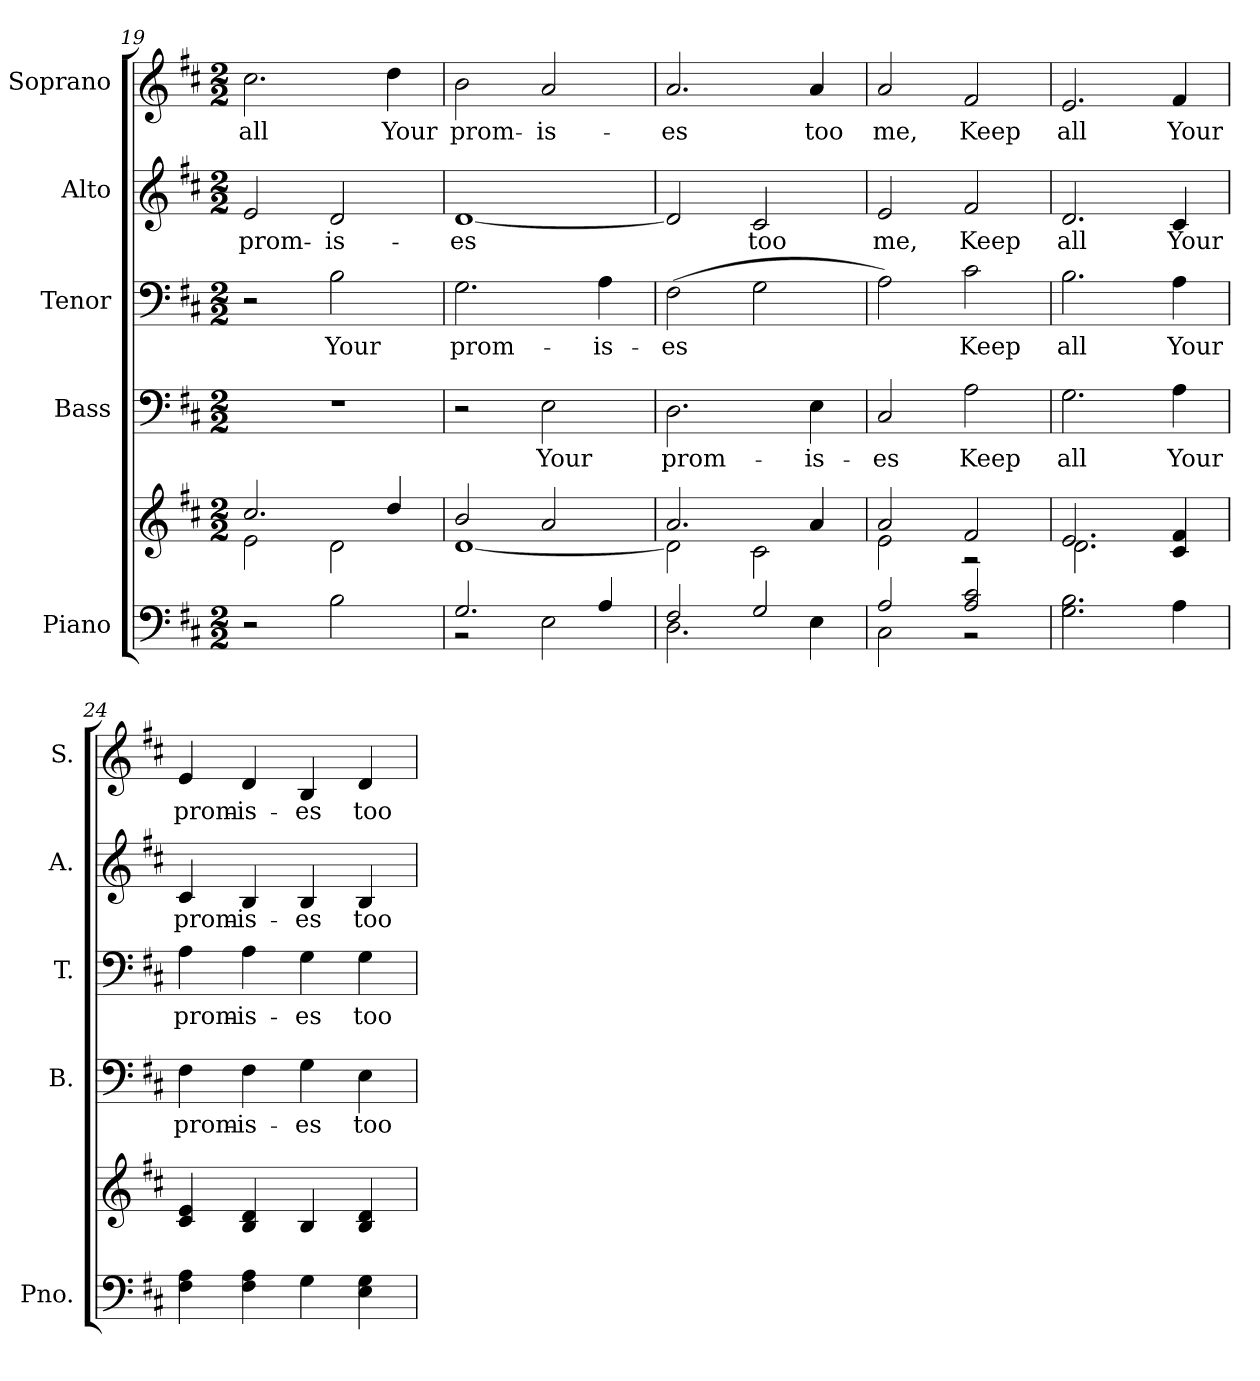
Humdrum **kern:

**kern	**kern	**kern	**text	**kern	**text	**kern	**text	**kern	**text
*part5	*part5	*part4	*part4	*part3	*part3	*part2	*part2	*part1	*part1
*staff6	*staff5	*staff4	*staff4	*staff3	*staff3	*staff2	*staff2	*staff1	*staff1
*I"Piano	*	*I"Bass	*	*I"Tenor	*	*I"Alto	*	*I"Soprano	*
*I'Pno.	*	*I'B.	*	*I'T.	*	*I'A.	*	*I'S.	*
!!LO:PB:g=z
*clefF4	*clefG2	*clefF4	*	*clefF4	*	*clefG2	*	*clefG2	*
*k[f#c#]	*k[f#c#]	*k[f#c#]	*	*k[f#c#]	*	*k[f#c#]	*	*k[f#c#]	*
*D:	*D:	*D:	*	*D:	*	*D:	*	*D:	*
*M2/2	*M2/2	*M2/2	*	*M2/2	*	*M2/2	*	*M2/2	*
=19	=19	=19	=19	=19	=19	=19	=19	=19	=19
*	*^	*	*	*	*	*	*	*	*
!	!	!	!	!	!	!	!	!LO:LY:b:color=#000000	!	!
!	!	!	!	!	!	!	!	!	!	!LO:LY:b:color=#000000
2r	2.cc#i/	2ei\	1r	.	2r	.	2ei/	prom-	2.cc#i\	all
!	!	!	!	!	!	!LO:LY:b:color=#000000	!	!	!	!
!	!	!	!	!	!	!	!	!LO:LY:b:color=#000000	!	!
2Bi\	.	2di\	.	.	2Bi\	Your	2di/	-is-	.	.
!	!	!	!	!	!	!	!	!	!	!LO:LY:b:color=#000000
.	4ddi/	.	.	.	.	.	.	.	4ddi\	Your
=20	=20	=20	=20	=20	=20	=20	=20	=20	=20	=20
*^	*	*	*	*	*	*	*	*	*	*
!	!	!	!	!	!	!	!LO:LY:b:color=#000000	!	!	!	!
!	!	!	!	!	!	!	!	!	!LO:LY:b:color=#000000	!	!
!	!	!	!	!	!	!	!	!	!	!	!LO:LY:b:color=#000000
2.Gi/	2r	2bi/	[<1di	2r	.	2.Gi\	prom-	[<1di	-es	2bi\	prom-
!	!	!	!	!	!LO:LY:b:color=#000000	!	!	!	!	!	!
!	!	!	!	!	!	!	!	!	!	!	!LO:LY:b:color=#000000
.	2Ei\	2ai/	.	2Ei\	Your	.	.	.	.	2ai/	-is-
!	!	!	!	!	!	!	!LO:LY:b:color=#000000	!	!	!	!
4Ai/	.	.	.	.	.	4Ai\	-is-	.	.	.	.
=21	=21	=21	=21	=21	=21	=21	=21	=21	=21	=21	=21
!	!	!	!	!	!LO:LY:b:color=#000000	!	!	!	!	!	!
!	!	!	!	!	!	!	!LO:LY:b:color=#000000	!	!	!	!
!	!	!	!	!	!	!	!	!	!	!	!LO:LY:b:color=#000000
2F#i/	2.Di\	2.ai/	2di\]	2.Di\	prom-	(2F#i\	-es	2di/]	.	2.ai/	-es
!	!	!	!	!	!	!	!	!	!LO:LY:b:color=#000000	!	!
2Gi/	.	.	2c#i\	.	.	2Gi\	.	2c#i/	too	.	.
!	!	!	!	!	!LO:LY:b:color=#000000	!	!	!	!	!	!
!	!	!	!	!	!	!	!	!	!	!	!LO:LY:b:color=#000000
.	4Ei\	4ai/	.	4Ei\	-is-	.	.	.	.	4ai/	too
=22	=22	=22	=22	=22	=22	=22	=22	=22	=22	=22	=22
!	!	!	!	!	!LO:LY:b:color=#000000	!	!	!	!	!	!
!	!	!	!	!	!	!	!	!	!LO:LY:b:color=#000000	!	!
!	!	!	!	!	!	!	!	!	!	!	!LO:LY:b:color=#000000
2Ai/	2C#i\	2ai/	2ei\	2C#i/	-es	2Ai\)	.	2ei/	me,	2ai/	me,
!	!	!	!	!	!LO:LY:b:color=#000000	!	!	!	!	!	!
!	!	!	!	!	!	!	!LO:LY:b:color=#000000	!	!	!	!
!	!	!	!	!	!	!	!	!	!LO:LY:b:color=#000000	!	!
!	!	!	!	!	!	!	!	!	!	!	!LO:LY:b:color=#000000
2Ai/ 2c#i	2r	2f#i/	2r	2Ai\	Keep	2c#i\	Keep	2f#i/	Keep	2f#i/	Keep
*v	*v	*	*	*	*	*	*	*	*	*	*
=23	=23	=23	=23	=23	=23	=23	=23	=23	=23	=23
*^	*	*	*	*	*	*	*	*	*	*
!	!	!	!	!	!LO:LY:b:color=#000000	!	!	!	!	!	!
*v	*v	*	*	*	*	*	*	*	*	*	*
*^	*	*	*	*	*	*	*	*	*	*
!	!	!	!	!	!	!	!LO:LY:b:color=#000000	!	!	!	!
*v	*v	*	*	*	*	*	*	*	*	*	*
*^	*	*	*	*	*	*	*	*	*	*
!	!	!	!	!	!	!	!	!	!LO:LY:b:color=#000000	!	!
*v	*v	*	*	*	*	*	*	*	*	*	*
*^	*	*	*	*	*	*	*	*	*	*
!	!	!	!	!	!	!	!	!	!	!	!LO:LY:b:color=#000000
*v	*v	*	*	*	*	*	*	*	*	*	*
2.Gi\ 2.Bi	2.ei/	2.di\	2.Gi\	all	2.Bi\	all	2.di/	all	2.ei/	all
!	!	!	!	!LO:LY:b:color=#000000	!	!	!	!	!	!
!	!	!	!	!	!	!LO:LY:b:color=#000000	!	!	!	!
!	!	!	!	!	!	!	!	!LO:LY:b:color=#000000	!	!
!	!	!	!	!	!	!	!	!	!	!LO:LY:b:color=#000000
4Ai\	4c#i/ 4f#i	4ryy	4Ai\	Your	4Ai\	Your	4c#i/	Your	4f#i/	Your
*	*v	*v	*	*	*	*	*	*	*	*
=24	=24	=24	=24	=24	=24	=24	=24	=24	=24
*	*^	*	*	*	*	*	*	*	*
!	!	!	!	!LO:LY:b:color=#000000	!	!	!	!	!	!
*	*v	*v	*	*	*	*	*	*	*	*
*	*^	*	*	*	*	*	*	*	*
!	!	!	!	!	!	!LO:LY:b:color=#000000	!	!	!	!
*	*v	*v	*	*	*	*	*	*	*	*
*	*^	*	*	*	*	*	*	*	*
!	!	!	!	!	!	!	!	!LO:LY:b:color=#000000	!	!
*	*v	*v	*	*	*	*	*	*	*	*
*	*^	*	*	*	*	*	*	*	*
!	!	!	!	!	!	!	!	!	!	!LO:LY:b:color=#000000
*	*v	*v	*	*	*	*	*	*	*	*
4F#i\ 4Ai	4c#i/ 4ei	4F#i\	prom-	4Ai\	prom-	4c#i/	prom-	4ei/	prom-
!	!	!	!LO:LY:b:color=#000000	!	!	!	!	!	!
!	!	!	!	!	!LO:LY:b:color=#000000	!	!	!	!
!	!	!	!	!	!	!	!LO:LY:b:color=#000000	!	!
!	!	!	!	!	!	!	!	!	!LO:LY:b:color=#000000
4F#i\ 4Ai	4Bi/ 4di	4F#i\	-is-	4Ai\	-is-	4Bi/	-is-	4di/	-is-
!	!	!	!LO:LY:b:color=#000000	!	!	!	!	!	!
!	!	!	!	!	!LO:LY:b:color=#000000	!	!	!	!
!	!	!	!	!	!	!	!LO:LY:b:color=#000000	!	!
!	!	!	!	!	!	!	!	!	!LO:LY:b:color=#000000
4Gi\	4Bi/	4Gi\	-es	4Gi\	-es	4Bi/	-es	4Bi/	-es
!	!	!	!LO:LY:b:color=#000000	!	!	!	!	!	!
!	!	!	!	!	!LO:LY:b:color=#000000	!	!	!	!
!	!	!	!	!	!	!	!LO:LY:b:color=#000000	!	!
!	!	!	!	!	!	!	!	!	!LO:LY:b:color=#000000
4Ei\ 4Gi	4Bi/ 4di	4Ei\	too	4Gi\	too	4Bi/	too	4di/	too
=	=	=	=	=	=	=	=	=	=
*-	*-	*-	*-	*-	*-	*-	*-	*-	*-
